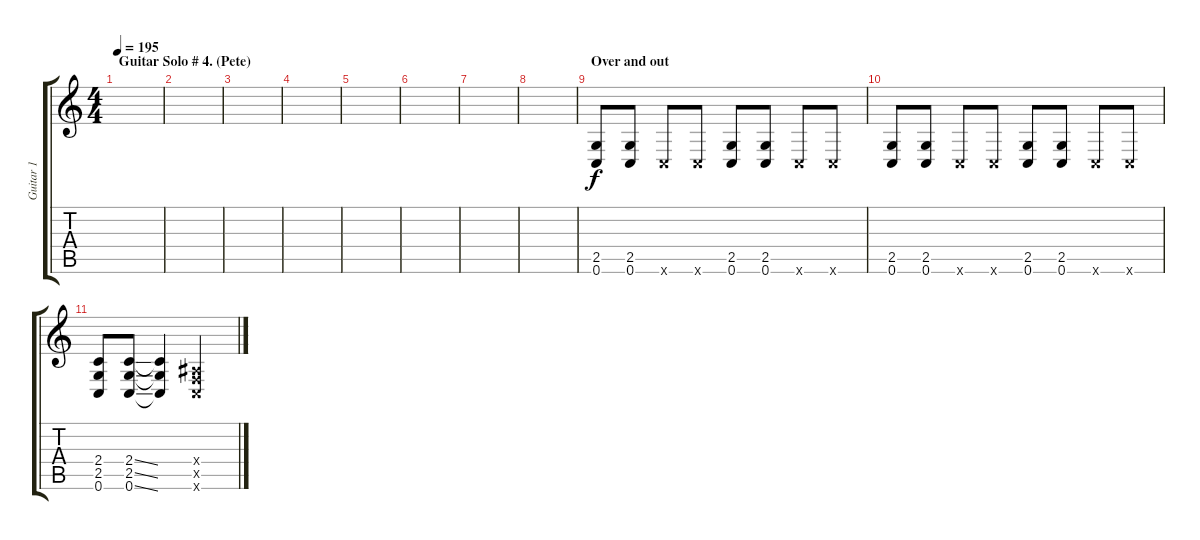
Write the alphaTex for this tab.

\track ("Guitar 1" "Guitar 1") {instrument distortionguitar}
\staff {score tabs}
\tuning (C4 G3 Eb3 Bb2 F2 C2) {hide}
\ts (4 4)
\section ("" "Guitar Solo # 4. (Pete)")
\tempo 195
\clef g2
\ks c
|
|
|
|
|
|
|
|
\section ("" "Over and out")
(2.5 0.6).8 (2.5 0.6).8 0.6{x}.8 0.6{x}.8 (2.5 0.6).8 (2.5 0.6).8 0.6{x}.8 0.6{x}.8 |
(2.5 0.6).8 (2.5 0.6).8 0.6{x}.8 0.6{x}.8 (2.5 0.6).8 (2.5 0.6).8 0.6{x}.8 0.6{x}.8 |
(2.4 2.5 0.6).8 (2.4{ss} 2.5{ss} 0.6{ss}).8 (2.4{t} 2.5{t} 0.6{t}).4 (0.4{x} 0.5{x} 0.6{x}).2
